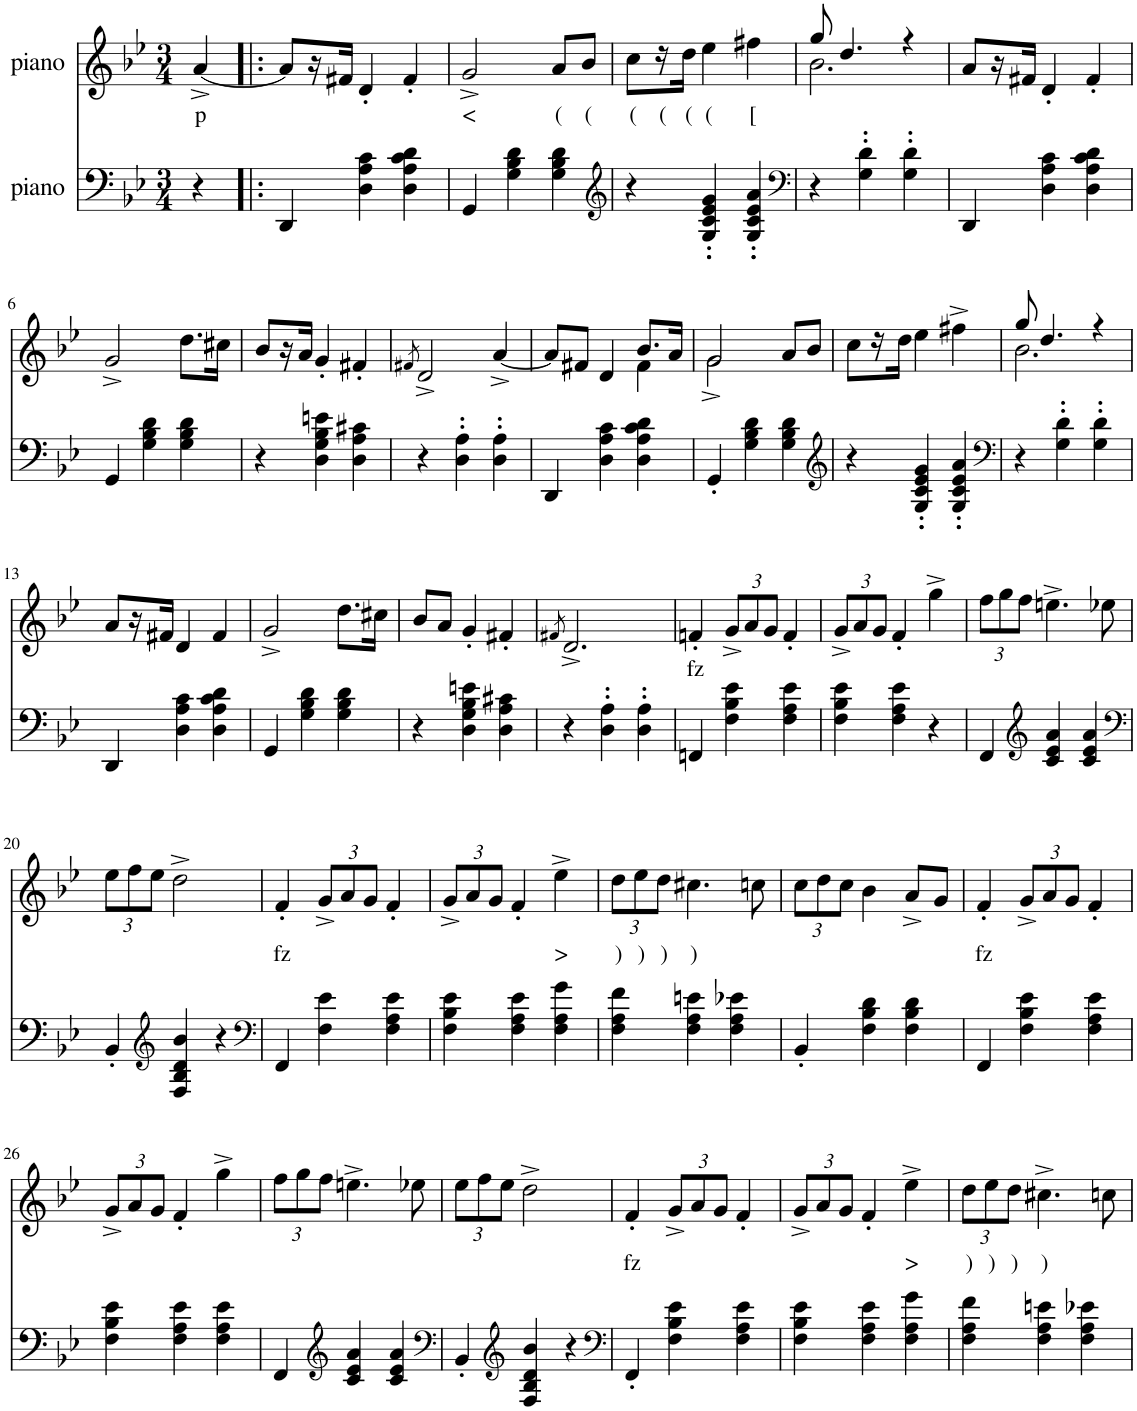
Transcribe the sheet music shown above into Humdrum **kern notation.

**kern	**kern	**text
*part2	*part1	*part1
*staff2	*staff1	*staff1
*I"piano	*I"piano	*
*I'Pno	*I'Pno	*
*clefF4	*clefG2	*
*k[b-e-]	*k[b-e-]	*
*g:	*g:	*
*M3/4	*M3/4	*
=	=	=
!	!	!LO:LY:b
4r	[4a^/	p
=1!|:	=1!|:	=1!|:
4DD/	8a/L]	.
.	16r	.
.	16f#X/JJ	.
4D\ 4A\ 4c\	4d'/	.
4D\ 4A\ 4c\ 4d\	4f#'/	.
=2	=2	=2
!	!	!LO:LY:b
4GG/	2g^/	<
4G\ 4B-\ 4d\	.	.
!	!	!LO:LY:b
4G\ 4B-\ 4d\	8a/L	(
!	!	!LO:LY:b
.	8b-/J	(
=3	=3	=3
*clefG2	*	*
!	!	!LO:LY:b
4r	8cc\L	(
!	!	!LO:LY:b
.	16r	(
!	!	!LO:LY:b
.	16dd\JJ	(
!	!	!LO:LY:b
4G/' 4c/' 4e-/' 4g/'	4ee-\	(
!	!	!LO:LY:b
4G/' 4c/' 4e-/' 4a/'	4ff#X\	[
=4	=4	=4
*clefF4	*	*
*	*^	*
4r	8gg/	2.b-\	.
.	4.dd/	.	.
4G\' 4d\'	.	.	.
4G\' 4d\'	4r	.	.
*	*v	*v	*
=5	=5	=5
4DD/	8a/L	.
.	16r	.
.	16f#X/JJ	.
4D\ 4A\ 4c\	4d'/	.
4D\ 4A\ 4c\ 4d\	4f#'/	.
!!LO:LB:g=z
=6	=6	=6
4GG/	2g^/	.
4G\ 4B-\ 4d\	.	.
4G\ 4B-\ 4d\	8.dd\L	.
.	16cc#X\Jk	.
=7	=7	=7
4r	8b-/L	.
.	16r	.
.	16a/JJ	.
4D\ 4G\ 4B-\ 4en\	4g'/	.
4D\ 4A\ 4c#X\	4f#X'/	.
=8	=8	=8
.	8qf#X/	.
4r	2d^/	.
4D\' 4A\'	.	.
4D\' 4A\'	[4a^/	.
=9	=9	=9
*	*^	*
4DD/	8a/L]	2ryy	.
.	8f#X/J	.	.
4D\ 4A\ 4c\	4d/	.	.
4D\ 4A\ 4c\ 4d\	8.b-/L	4f#\	.
.	16a/Jk	.	.
=10	=10	=10	=10
4GG'/	2g/	2g^\	.
4G\ 4B-\ 4d\	.	.	.
4G\ 4B-\ 4d\	8a/L	4ryy	.
.	8b-/J	.	.
*	*v	*v	*
=11	=11	=11
*clefG2	*	*
4r	8cc\L	.
.	16r	.
.	16dd\JJ	.
4G/' 4c/' 4e-/' 4g/'	4ee-\	.
4G/' 4c/' 4e-/' 4a/'	4ff#X^\	.
=12	=12	=12
*clefF4	*	*
*	*^	*
4r	8gg/	2.b-\	.
.	4.dd/	.	.
4G\' 4d\'	.	.	.
4G\' 4d\'	4r	.	.
*	*v	*v	*
!!LO:LB:g=z
=13	=13	=13
4DD/	8a/L	.
.	16r	.
.	16f#X/JJ	.
4D\ 4A\ 4c\	4d/	.
4D\ 4A\ 4c\ 4d\	4f#/	.
=14	=14	=14
4GG/	2g^/	.
4G\ 4B-\ 4d\	.	.
4G\ 4B-\ 4d\	8.dd\L	.
.	16cc#X\Jk	.
=15	=15	=15
4r	8b-/L	.
.	8a/J	.
4D\ 4G\ 4B-\ 4en\	4g'/	.
4D\ 4A\ 4c#X\	4f#X'/	.
=16	=16	=16
.	8qf#X/	.
4r	2.d^/	.
4D\' 4A\'	.	.
4D\' 4A\'	.	.
=17	=17	=17
!	!	!LO:LY:b
4FFn/	4fn'/	fz
*	*Xbrackettup	*
4F\ 4B-\ 4e-\	12g^/L	.
.	12a/	.
.	12g/J	.
4F\ 4A\ 4e-\	4f'/	.
=18	=18	=18
4F\ 4B-\ 4e-\	12g^/L	.
.	12a/	.
.	12g/J	.
4F\ 4A\ 4e-\	4f'/	.
4r	4gg^\	.
=19	=19	=19
4FF/	12ff\L	.
.	12gg\	.
.	12ff\J	.
*clefG2	*	*
4c/ 4e-/ 4a/	4.een^\	.
4c/ 4e-/ 4a/	.	.
.	8ee-X\	.
!!LO:LB:g=z
=20	=20	=20
*clefF4	*	*
4BB-'/	12ee-\L	.
.	12ff\	.
.	12ee-\J	.
*clefG2	*	*
4F/ 4B-/ 4d/ 4b-/	2dd^\	.
4r	.	.
=21	=21	=21
*clefF4	*	*
!	!	!LO:LY:b
4FF/	4f'/	fz
4F\ 4e-\	12g^/L	.
.	12a/	.
.	12g/J	.
4F\ 4A\ 4e-\	4f'/	.
=22	=22	=22
4F\ 4B-\ 4e-\	12g^/L	.
.	12a/	.
.	12g/J	.
4F\ 4A\ 4e-\	4f'/	.
!	!	!LO:LY:b
4F\ 4A\ 4g\	4ee-^\	>
=23	=23	=23
!	!	!LO:LY:b
4F\ 4A\ 4f\	12dd\L	)
!	!	!LO:LY:b
.	12ee-\	)
!	!	!LO:LY:b
.	12dd\J	)
!	!	!LO:LY:b
4F\ 4A\ 4en\	4.cc#X\	)
4F\ 4A\ 4e-X\	.	.
.	8ccn\	.
=24	=24	=24
4BB-'/	12cc\L	.
.	12dd\	.
.	12cc\J	.
4F\ 4B-\ 4d\	4b-\	.
4F\ 4B-\ 4d\	8a^/L	.
.	8g/J	.
=25	=25	=25
!	!	!LO:LY:b
4FF/	4f'/	fz
4F\ 4B-\ 4e-\	12g^/L	.
.	12a/	.
.	12g/J	.
4F\ 4A\ 4e-\	4f'/	.
!!LO:LB:g=z
=26	=26	=26
4F\ 4B-\ 4e-\	12g^/L	.
.	12a/	.
.	12g/J	.
4F\ 4A\ 4e-\	4f'/	.
4F\ 4A\ 4e-\	4gg^\	.
=27	=27	=27
4FF/	12ff\L	.
.	12gg\	.
.	12ff\J	.
*clefG2	*	*
4c/ 4e-/ 4a/	4.een^\	.
4c/ 4e-/ 4a/	.	.
.	8ee-X\	.
=28	=28	=28
*clefF4	*	*
4BB-'/	12ee-\L	.
.	12ff\	.
.	12ee-\J	.
*clefG2	*	*
4F/ 4B-/ 4d/ 4b-/	2dd^\	.
4r	.	.
=29	=29	=29
*clefF4	*	*
!	!	!LO:LY:b
4FF'/	4f'/	fz
4F\ 4B-\ 4e-\	12g^/L	.
.	12a/	.
.	12g/J	.
4F\ 4A\ 4e-\	4f'/	.
=30	=30	=30
4F\ 4B-\ 4e-\	12g^/L	.
.	12a/	.
.	12g/J	.
4F\ 4A\ 4e-\	4f'/	.
!	!	!LO:LY:b
4F\ 4A\ 4g\	4ee-^\	>
=31	=31	=31
!	!	!LO:LY:b
4F\ 4A\ 4f\	12dd\L	)
!	!	!LO:LY:b
.	12ee-\	)
!	!	!LO:LY:b
.	12dd\J	)
!	!	!LO:LY:b
4F\ 4A\ 4en\	4.cc#X^\	)
4F\ 4A\ 4e-X\	.	.
.	8ccn\	.
=	=	=
*-	*-	*-
